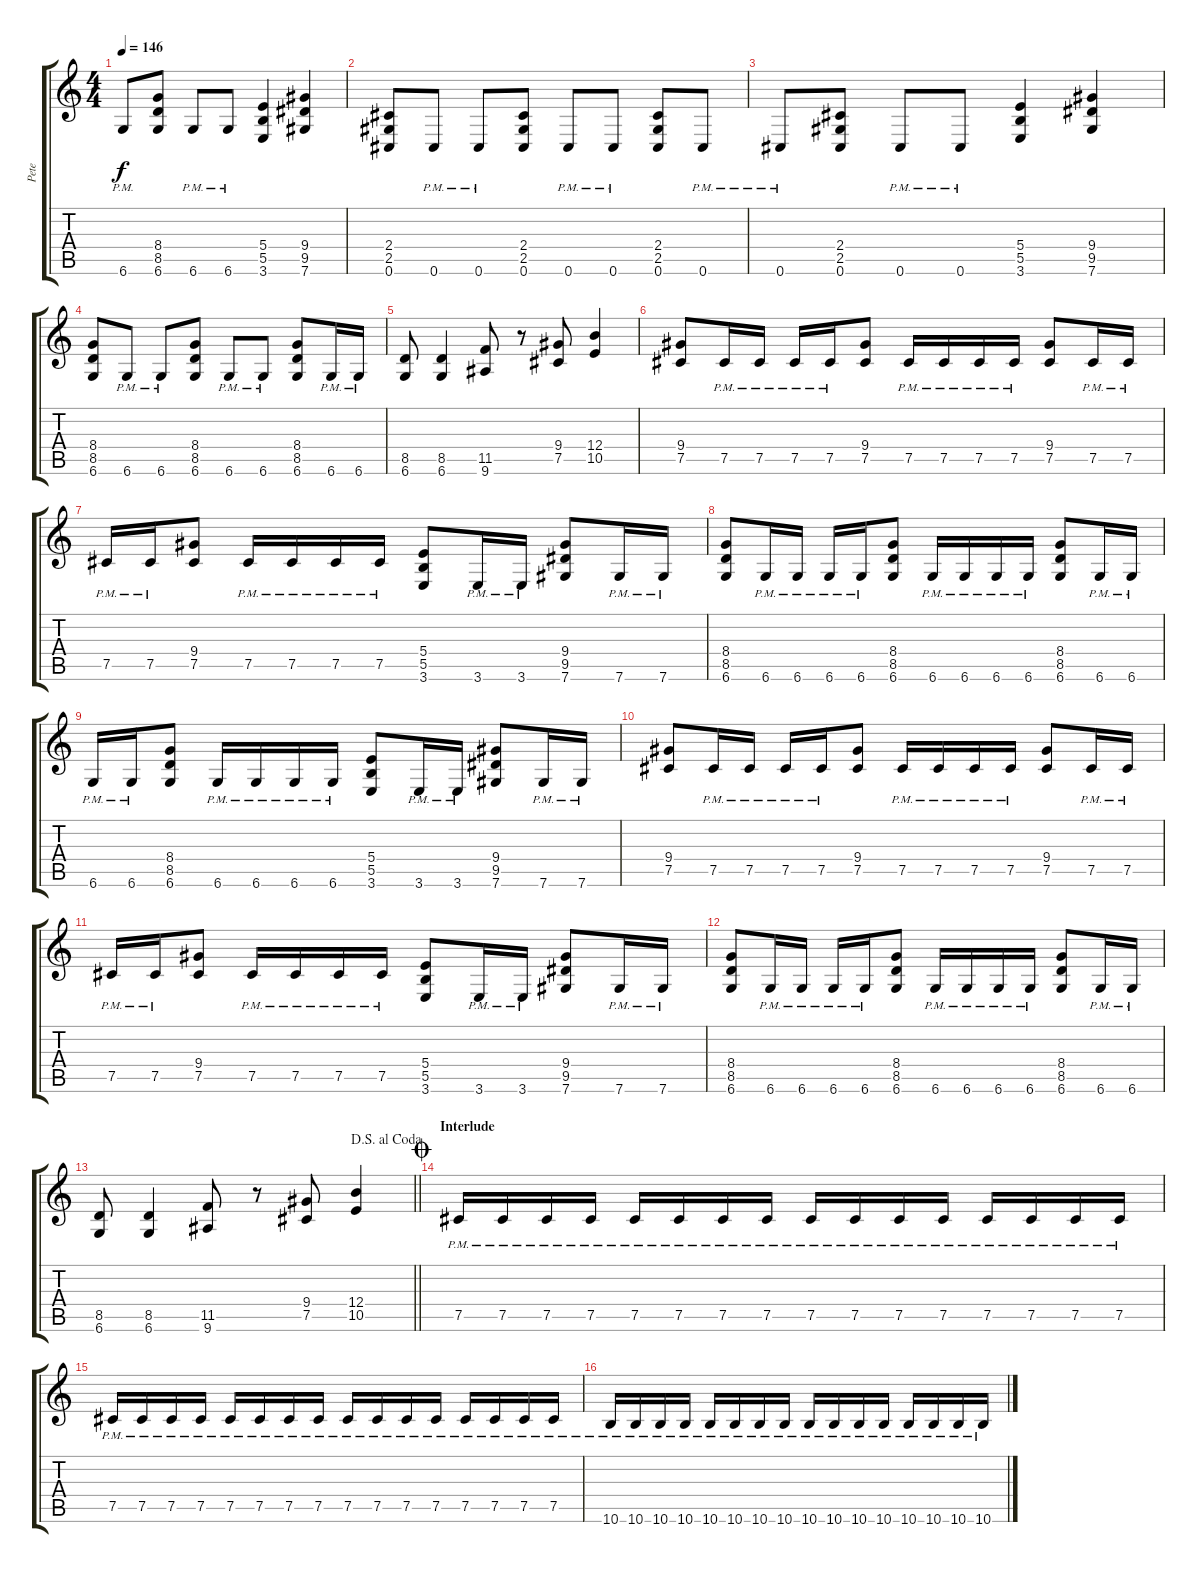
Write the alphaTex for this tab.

\track ("Pete" "Pete") {instrument distortionguitar}
\staff {score tabs}
\tuning (Db4 Ab3 E3 B2 Gb2 Db2) {hide}
\ts (4 4)
\tempo 146
\clef g2
\ks c
6.6{pm}.8{dy f} (8.4 8.5 6.6).8 6.6{pm}.8 6.6{pm}.8 (5.4 5.5 3.6).4 (9.4 9.5 7.6).4 |
(2.4 2.5 0.6).8 0.6{pm}.8 0.6{pm}.8 (2.4 2.5 0.6).8 0.6{pm}.8 0.6{pm}.8 (2.4 2.5 0.6).8 0.6{pm}.8 |
0.6{pm}.8 (2.4 2.5 0.6).8 0.6{pm}.8 0.6{pm}.8 (5.4 5.5 3.6).4 (9.4 9.5 7.6).4 |
(8.4 8.5 6.6).8 6.6{pm}.8 6.6{pm}.8 (8.4 8.5 6.6).8 6.6{pm}.8 6.6{pm}.8 (8.4 8.5 6.6).8 6.6{pm}.16 6.6{pm}.16 |
(8.5 6.6).8 (8.5 6.6).4 (11.5 9.6).8 r.8 (9.4 7.5).8 (12.4 10.5).4 |
(9.4 7.5).8 7.5{pm}.16 7.5{pm}.16 7.5{pm}.16 7.5{pm}.16 (9.4 7.5).8 7.5{pm}.16 7.5{pm}.16 7.5{pm}.16 7.5{pm}.16 (9.4 7.5).8 7.5{pm}.16 7.5{pm}.16 |
7.5{pm}.16 7.5{pm}.16 (9.4 7.5).8 7.5{pm}.16 7.5{pm}.16 7.5{pm}.16 7.5{pm}.16 (5.4 5.5 3.6).8 3.6{pm}.16 3.6{pm}.16 (9.4 9.5 7.6).8 7.6{pm}.16 7.6{pm}.16 |
(8.4 8.5 6.6).8 6.6{pm}.16 6.6{pm}.16 6.6{pm}.16 6.6{pm}.16 (8.4 8.5 6.6).8 6.6{pm}.16 6.6{pm}.16 6.6{pm}.16 6.6{pm}.16 (8.4 8.5 6.6).8 6.6{pm}.16 6.6{pm}.16 |
6.6{pm}.16 6.6{pm}.16 (8.4 8.5 6.6).8 6.6{pm}.16 6.6{pm}.16 6.6{pm}.16 6.6{pm}.16 (5.4 5.5 3.6).8 3.6{pm}.16 3.6{pm}.16 (9.4 9.5 7.6).8 7.6{pm}.16 7.6{pm}.16 |
(9.4 7.5).8 7.5{pm}.16 7.5{pm}.16 7.5{pm}.16 7.5{pm}.16 (9.4 7.5).8 7.5{pm}.16 7.5{pm}.16 7.5{pm}.16 7.5{pm}.16 (9.4 7.5).8 7.5{pm}.16 7.5{pm}.16 |
7.5{pm}.16 7.5{pm}.16 (9.4 7.5).8 7.5{pm}.16 7.5{pm}.16 7.5{pm}.16 7.5{pm}.16 (5.4 5.5 3.6).8 3.6{pm}.16 3.6{pm}.16 (9.4 9.5 7.6).8 7.6{pm}.16 7.6{pm}.16 |
(8.4 8.5 6.6).8 6.6{pm}.16 6.6{pm}.16 6.6{pm}.16 6.6{pm}.16 (8.4 8.5 6.6).8 6.6{pm}.16 6.6{pm}.16 6.6{pm}.16 6.6{pm}.16 (8.4 8.5 6.6).8 6.6{pm}.16 6.6{pm}.16 |
\jump dalsegnoalcoda
\barLineRight lightlight
(8.5 6.6).8 (8.5 6.6).4 (11.5 9.6).8 r.8 (9.4 7.5).8 (12.4 10.5).4 |
\section ("" "Interlude")
\jump coda
7.5{pm}.16{balance 8} 7.5{pm}.16 7.5{pm}.16 7.5{pm}.16 7.5{pm}.16 7.5{pm}.16 7.5{pm}.16 7.5{pm}.16 7.5{pm}.16 7.5{pm}.16 7.5{pm}.16 7.5{pm}.16 7.5{pm}.16 7.5{pm}.16 7.5{pm}.16 7.5{pm}.16 |
7.5{pm}.16 7.5{pm}.16 7.5{pm}.16 7.5{pm}.16 7.5{pm}.16 7.5{pm}.16 7.5{pm}.16 7.5{pm}.16 7.5{pm}.16 7.5{pm}.16 7.5{pm}.16 7.5{pm}.16 7.5{pm}.16 7.5{pm}.16 7.5{pm}.16 7.5{pm}.16 |
10.6{pm}.16 10.6{pm}.16 10.6{pm}.16 10.6{pm}.16 10.6{pm}.16 10.6{pm}.16 10.6{pm}.16 10.6{pm}.16 10.6{pm}.16 10.6{pm}.16 10.6{pm}.16 10.6{pm}.16 10.6{pm}.16 10.6{pm}.16 10.6{pm}.16 10.6{pm}.16
